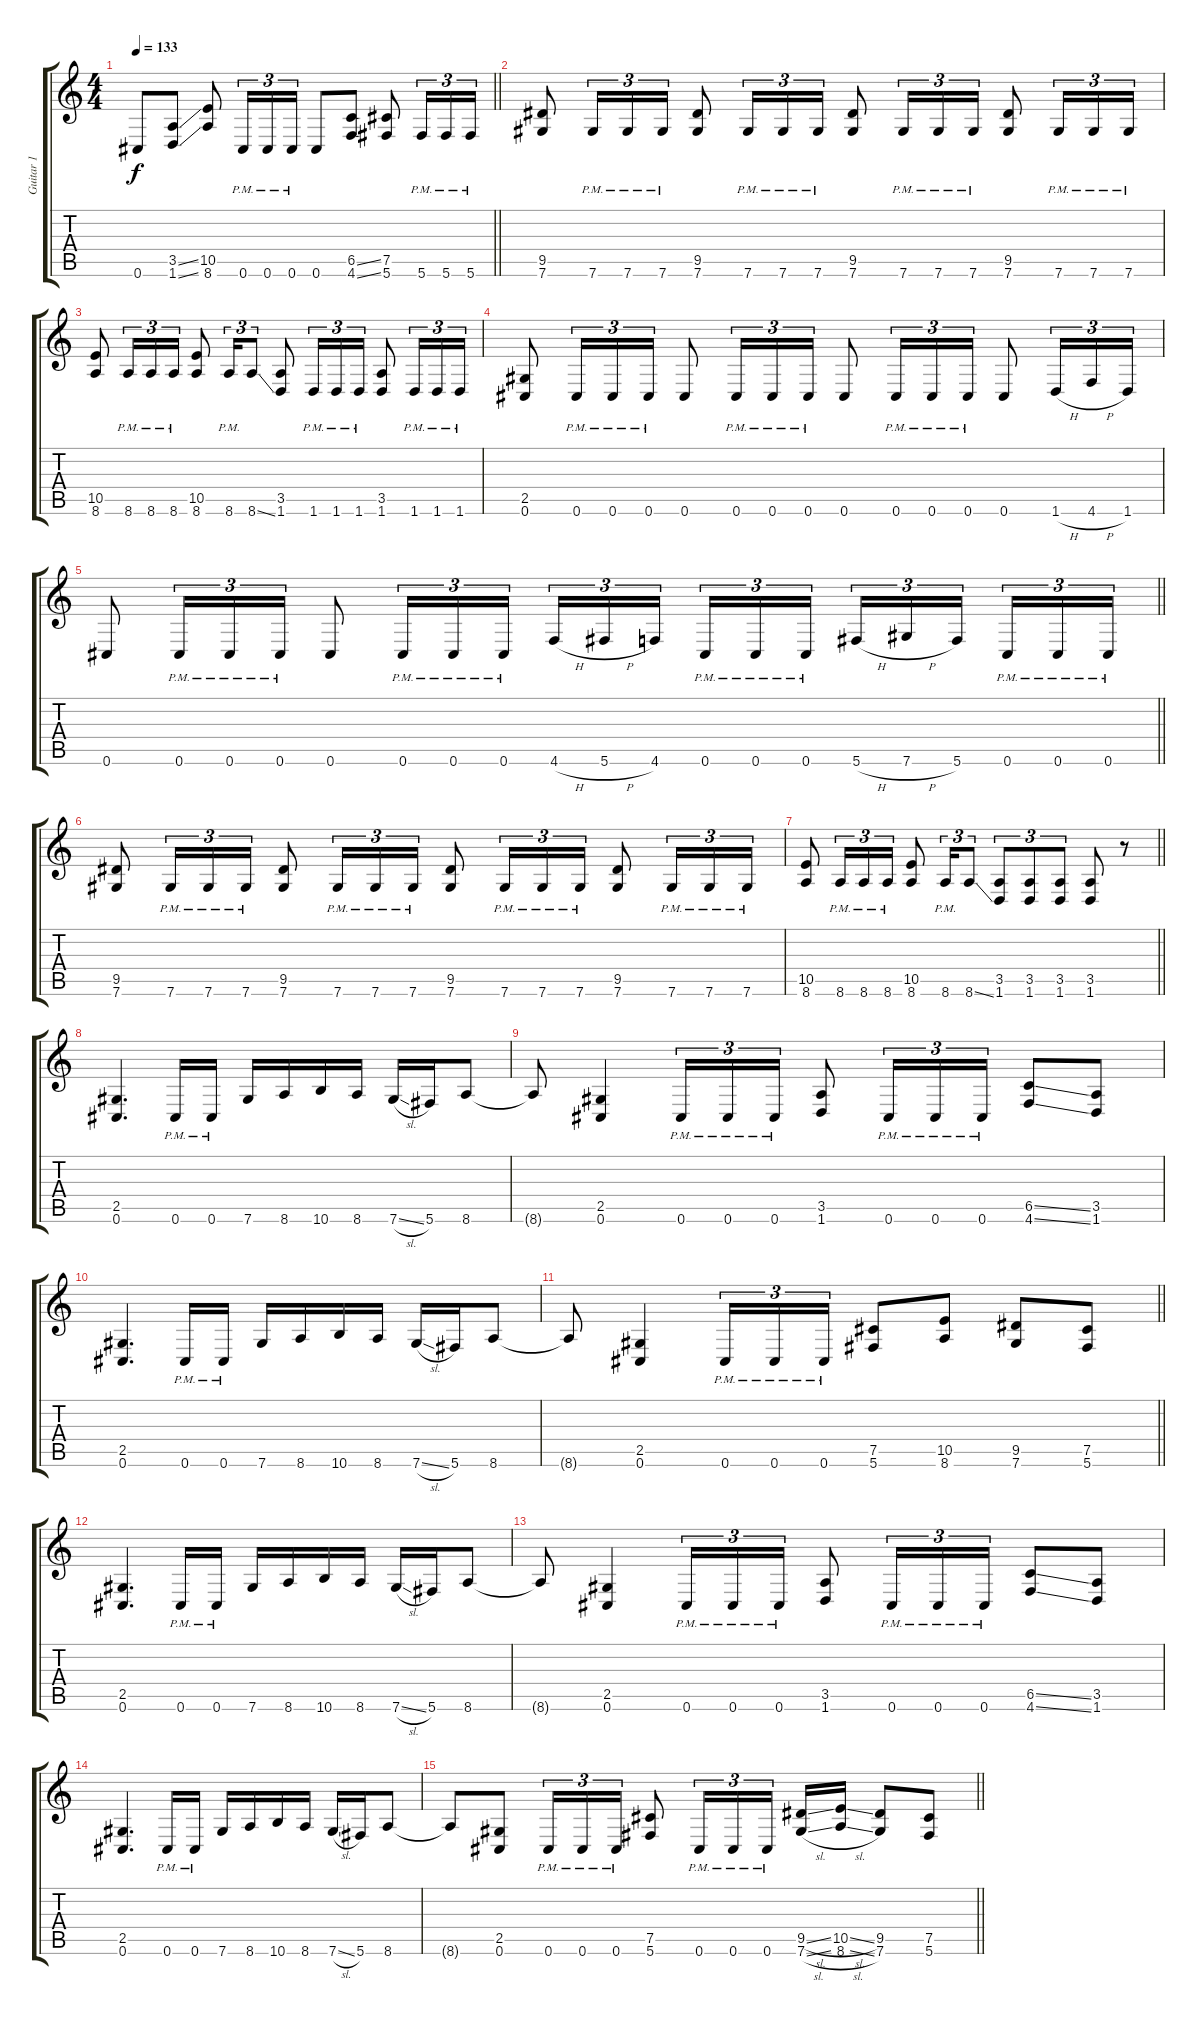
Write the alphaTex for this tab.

\track ("Guitar 1" "Guitar 1") {instrument distortionguitar}
\staff {score tabs}
\tuning (Db4 Ab3 E3 B2 Gb2 Db2) {hide}
\ts (4 4)
\tempo 133
\clef g2
\barLineRight lightlight
\ks c
0.6.8{dy f} (3.5{ss} 1.6{ss}).8 (10.5 8.6).8 0.6{pm}.16{tu (3 2)} 0.6{pm}.16{tu (3 2)} 0.6{pm}.16{tu (3 2)} 0.6.8 (6.5{ss} 4.6{ss}).8 (7.5 5.6).8 5.6{pm}.16{tu (3 2)} 5.6{pm}.16{tu (3 2)} 5.6{pm}.16{tu (3 2)} |
\section ("" "")
(9.5 7.6).8 7.6{pm}.16{tu (3 2)} 7.6{pm}.16{tu (3 2)} 7.6{pm}.16{tu (3 2)} (9.5 7.6).8 7.6{pm}.16{tu (3 2)} 7.6{pm}.16{tu (3 2)} 7.6{pm}.16{tu (3 2)} (9.5 7.6).8 7.6{pm}.16{tu (3 2)} 7.6{pm}.16{tu (3 2)} 7.6{pm}.16{tu (3 2)} (9.5 7.6).8 7.6{pm}.16{tu (3 2)} 7.6{pm}.16{tu (3 2)} 7.6{pm}.16{tu (3 2)} |
(10.5 8.6).8 8.6{pm}.16{tu (3 2)} 8.6{pm}.16{tu (3 2)} 8.6{pm}.16{tu (3 2)} (10.5 8.6).8 8.6{pm}.16{tu (3 2)} 8.6{ss}.8{tu (3 2)} (3.5 1.6).8 1.6{pm}.16{tu (3 2)} 1.6{pm}.16{tu (3 2)} 1.6{pm}.16{tu (3 2)} (3.5 1.6).8 1.6{pm}.16{tu (3 2)} 1.6{pm}.16{tu (3 2)} 1.6{pm}.16{tu (3 2)} |
(2.5 0.6).8 0.6{pm}.16{tu (3 2)} 0.6{pm}.16{tu (3 2)} 0.6{pm}.16{tu (3 2)} 0.6.8 0.6{pm}.16{tu (3 2)} 0.6{pm}.16{tu (3 2)} 0.6{pm}.16{tu (3 2)} 0.6.8 0.6{pm}.16{tu (3 2)} 0.6{pm}.16{tu (3 2)} 0.6{pm}.16{tu (3 2)} 0.6.8 1.6{h}.16{tu (3 2)} 4.6{h}.16{tu (3 2)} 1.6.16{tu (3 2)} |
\barLineRight lightlight
0.6.8 0.6{pm}.16{tu (3 2)} 0.6{pm}.16{tu (3 2)} 0.6{pm}.16{tu (3 2)} 0.6.8 0.6{pm}.16{tu (3 2)} 0.6{pm}.16{tu (3 2)} 0.6{pm}.16{tu (3 2)} 4.6{h}.16{tu (3 2)} 5.6{h}.16{tu (3 2)} 4.6.16{tu (3 2) beam splitsecondary} 0.6{pm}.16{tu (3 2)} 0.6{pm}.16{tu (3 2)} 0.6{pm}.16{tu (3 2)} 5.6{h}.16{tu (3 2)} 7.6{h}.16{tu (3 2)} 5.6.16{tu (3 2) beam splitsecondary} 0.6{pm}.16{tu (3 2)} 0.6{pm}.16{tu (3 2)} 0.6{pm}.16{tu (3 2)} |
(9.5 7.6).8 7.6{pm}.16{tu (3 2)} 7.6{pm}.16{tu (3 2)} 7.6{pm}.16{tu (3 2)} (9.5 7.6).8 7.6{pm}.16{tu (3 2)} 7.6{pm}.16{tu (3 2)} 7.6{pm}.16{tu (3 2)} (9.5 7.6).8 7.6{pm}.16{tu (3 2)} 7.6{pm}.16{tu (3 2)} 7.6{pm}.16{tu (3 2)} (9.5 7.6).8 7.6{pm}.16{tu (3 2)} 7.6{pm}.16{tu (3 2)} 7.6{pm}.16{tu (3 2)} |
\barLineRight lightlight
(10.5 8.6).8 8.6{pm}.16{tu (3 2)} 8.6{pm}.16{tu (3 2)} 8.6{pm}.16{tu (3 2)} (10.5 8.6).8 8.6{pm}.16{tu (3 2)} 8.6{ss}.8{tu (3 2)} (3.5 1.6).8{tu (3 2)} (3.5 1.6).8{tu (3 2)} (3.5 1.6).8{tu (3 2)} (3.5 1.6).8 r.8 |
\section ("" "")
(2.5 0.6).4{d} 0.6{pm}.16 0.6{pm}.16 7.6.16 8.6.16 10.6.16 8.6.16 7.6{sl}.16 5.6.16 8.6.8 |
8.6{t}.8 (2.5 0.6).4 0.6{pm}.16{tu (3 2)} 0.6{pm}.16{tu (3 2)} 0.6{pm}.16{tu (3 2)} (3.5 1.6).8 0.6{pm}.16{tu (3 2)} 0.6{pm}.16{tu (3 2)} 0.6{pm}.16{tu (3 2)} (6.5{ss} 4.6{ss}).8 (3.5 1.6).8 |
(2.5 0.6).4{d} 0.6{pm}.16 0.6{pm}.16 7.6.16 8.6.16 10.6.16 8.6.16 7.6{sl}.16 5.6.16 8.6.8 |
\barLineRight lightlight
8.6{t}.8 (2.5 0.6).4 0.6{pm}.16{tu (3 2)} 0.6{pm}.16{tu (3 2)} 0.6{pm}.16{tu (3 2)} (7.5 5.6).8 (10.5 8.6).8 (9.5 7.6).8 (7.5 5.6).8 |
(2.5 0.6).4{d} 0.6{pm}.16 0.6{pm}.16 7.6.16 8.6.16 10.6.16 8.6.16 7.6{sl}.16 5.6.16 8.6.8 |
8.6{t}.8 (2.5 0.6).4 0.6{pm}.16{tu (3 2)} 0.6{pm}.16{tu (3 2)} 0.6{pm}.16{tu (3 2)} (3.5 1.6).8 0.6{pm}.16{tu (3 2)} 0.6{pm}.16{tu (3 2)} 0.6{pm}.16{tu (3 2)} (6.5{ss} 4.6{ss}).8 (3.5 1.6).8 |
(2.5 0.6).4{d} 0.6{pm}.16 0.6{pm}.16 7.6.16 8.6.16 10.6.16 8.6.16 7.6{sl}.16 5.6.16 8.6.8 |
\barLineRight lightlight
8.6{t}.8 (2.5 0.6).8 0.6{pm}.16{tu (3 2)} 0.6{pm}.16{tu (3 2)} 0.6{pm}.16{tu (3 2)} (7.5 5.6).8 0.6{pm}.16{tu (3 2)} 0.6{pm}.16{tu (3 2)} 0.6{pm}.16{tu (3 2) beam splitsecondary} (9.5{sl} 7.6{sl}).16 (10.5{sl} 8.6{sl}).16 (9.5 7.6).8 (7.5 5.6).8
